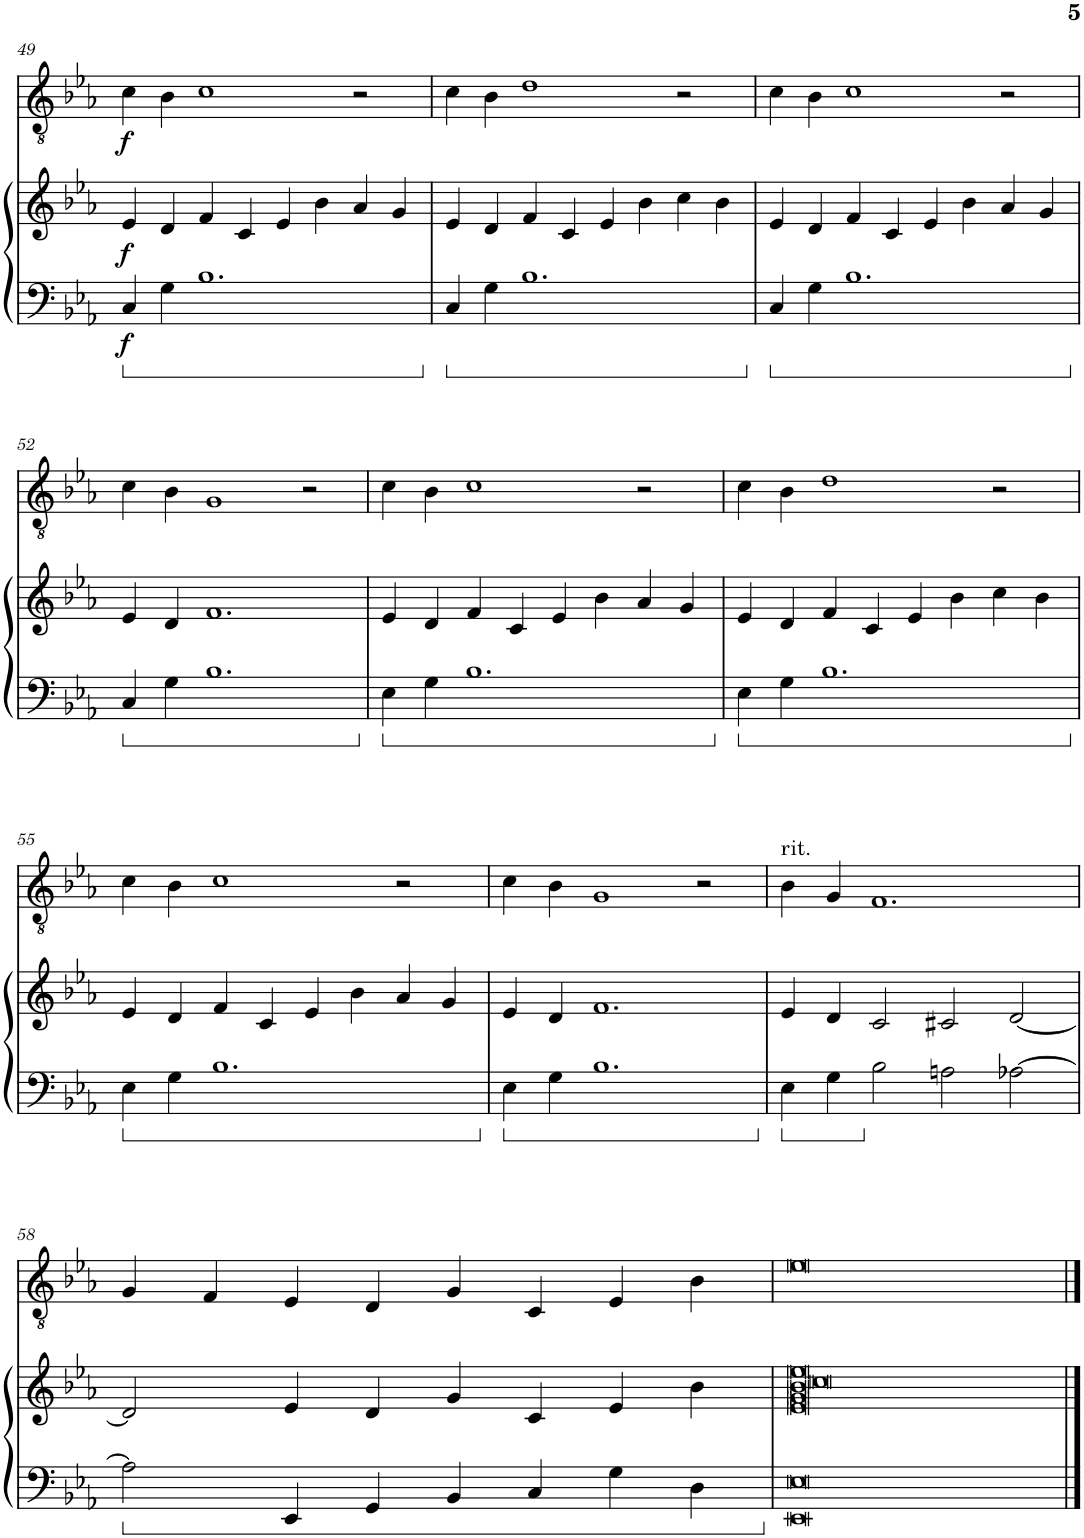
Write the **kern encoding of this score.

**kern	**kern	**dynam	**kern	**dynam
*part2	*part2	*part2	*part1	*part1
*staff3	*staff2	*staff2/3	*staff1	*staff1
*I"Piano	*	*	*I"Voice	*
*I'Pno	*	*	*	*
!!LO:PB:g=z
*clefF4	*clefG2	*	*clefGv2	*
*k[b-e-a-]	*k[b-e-a-]	*	*k[b-e-a-]	*
*M8/4	*M8/4	*	*M8/4	*
=49	=49	=49	=49	=49
!	!	!LO:DY:b=2	!	!
!	!	!LO:DY:n=1:b	!	!LO:DY:b
4C/	4e-/	f f	4c\	f
4G\	4d/	.	4B-\	.
1.B-	4f/	.	1c	.
.	4c/	.	.	.
.	4e-/	.	.	.
.	4b-\	.	.	.
.	4a-/	.	2r	.
.	4g/	.	.	.
=50	=50	=50	=50	=50
4C/	4e-/	.	4c\	.
4G\	4d/	.	4B-\	.
1.B-	4f/	.	1d	.
.	4c/	.	.	.
.	4e-/	.	.	.
.	4b-\	.	.	.
.	4cc\	.	2r	.
.	4b-\	.	.	.
=51	=51	=51	=51	=51
4C/	4e-/	.	4c\	.
4G\	4d/	.	4B-\	.
1.B-	4f/	.	1c	.
.	4c/	.	.	.
.	4e-/	.	.	.
.	4b-\	.	.	.
.	4a-/	.	2r	.
.	4g/	.	.	.
!!LO:LB:g=z
=52	=52	=52	=52	=52
4C/	4e-/	.	4c\	.
4G\	4d/	.	4B-\	.
1.B-	1.f	.	1G	.
.	.	.	2r	.
=53	=53	=53	=53	=53
4E-\	4e-/	.	4c\	.
4G\	4d/	.	4B-\	.
1.B-	4f/	.	1c	.
.	4c/	.	.	.
.	4e-/	.	.	.
.	4b-\	.	.	.
.	4a-/	.	2r	.
.	4g/	.	.	.
=54	=54	=54	=54	=54
4E-\	4e-/	.	4c\	.
4G\	4d/	.	4B-\	.
1.B-	4f/	.	1d	.
.	4c/	.	.	.
.	4e-/	.	.	.
.	4b-\	.	.	.
.	4cc\	.	2r	.
.	4b-\	.	.	.
!!LO:LB:g=z
=55	=55	=55	=55	=55
4E-\	4e-/	.	4c\	.
4G\	4d/	.	4B-\	.
1.B-	4f/	.	1c	.
.	4c/	.	.	.
.	4e-/	.	.	.
.	4b-\	.	.	.
.	4a-/	.	2r	.
.	4g/	.	.	.
=56	=56	=56	=56	=56
4E-\	4e-/	.	4c\	.
4G\	4d/	.	4B-\	.
1.B-	1.f	.	1G	.
.	.	.	2r	.
=57	=57	=57	=57	=57
!	!	!	!LO:TX:a:t=rit.	!
4E-\	4e-/	.	4B-\	.
4G\	4d/	.	4G/	.
2B-\	2c/	.	1.F	.
2An\	2c#X/	.	.	.
[2A-X\	[2d/	.	.	.
!!LO:LB:g=z
=58	=58	=58	=58	=58
2A-\]	2d/]	.	4G/	.
.	.	.	4F/	.
4EE-/	4e-/	.	4E-/	.
4GG/	4d/	.	4D/	.
4BB-/	4g/	.	4G/	.
4C/	4c/	.	4C/	.
4G\	4e-/	.	4E-/	.
4D\	4b-\	.	4B-\	.
=59	=59	=59	=59	=59
0EE- 0E-	0e- 0g 0b- 0cc 0ee-	.	0e-	.
==	==	==	==	==
*-	*-	*-	*-	*-
